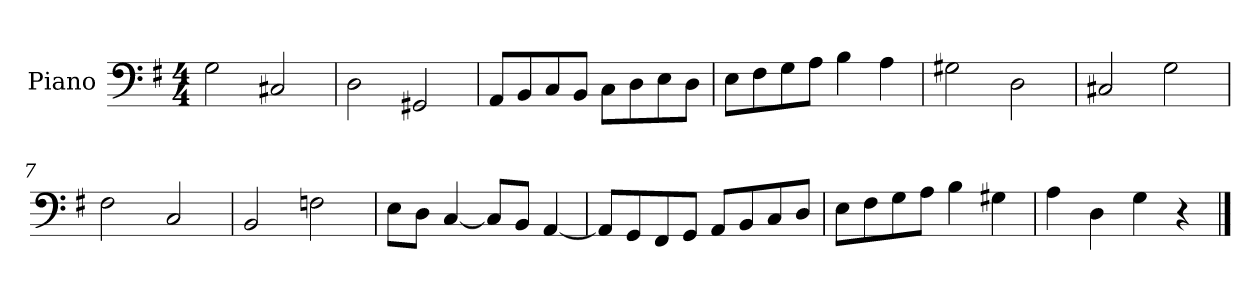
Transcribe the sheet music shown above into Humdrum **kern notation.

**kern
*part1
*staff1
*I"Piano
*I'Pno.
*clefF4
*k[f#]
*M4/4
=1
2G\
2C#X/
=2
2D\
2GG#X/
=3
8AA/L
8BB/
8C/
8BB/J
8C\L
8D\
8E\
8D\J
=4
8E\L
8F#\
8G\
8A\J
4B\
4A\
=5
2G#X\
2D\
=6
2C#X/
2G\
=7
2F#\
2C/
=8
2BB/
2Fn\
=9
8E\L
8D\J
[4C/
8C/L]
8BB/J
[4AA/
!!LO:LB:g=z
=10
8AA/L]
8GG/
8FF#/
8GG/J
8AA/L
8BB/
8C/
8D/J
=11
8E\L
8F#\
8G\
8A\J
4B\
4G#X\
=12
4A\
4D\
4G\
4r
==
*-
